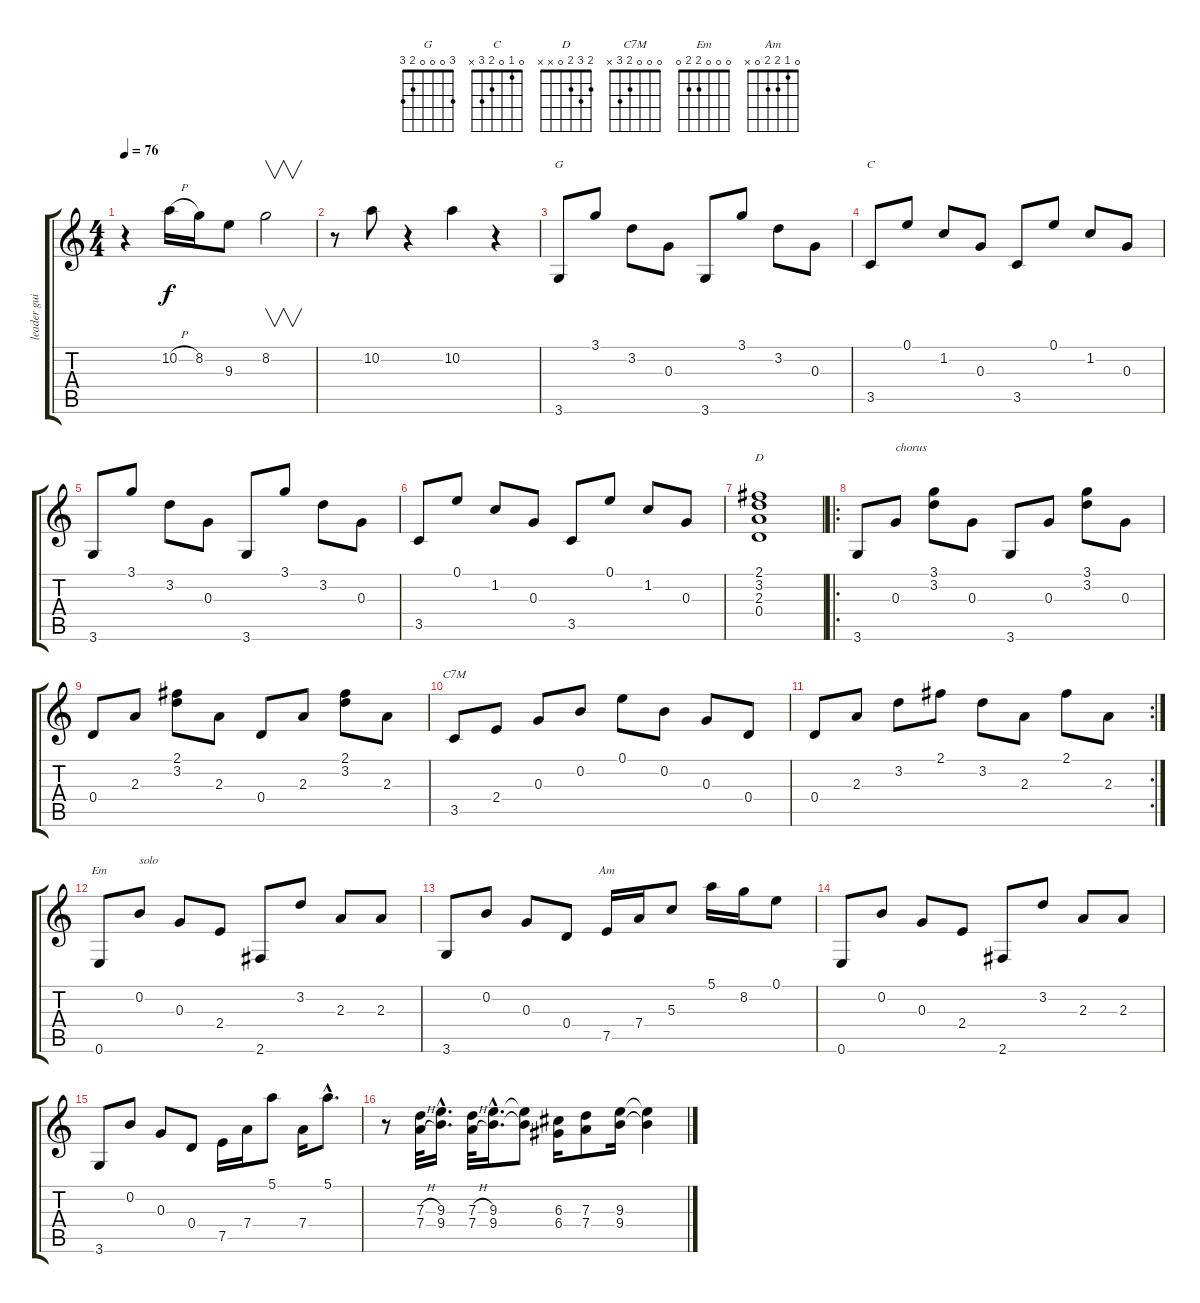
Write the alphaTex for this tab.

\track ("leader guitar " "leader gui") {instrument acousticguitarsteel}
\staff {score tabs}
\tuning (E4 B3 G3 D3 A2 E2) {hide}
\chord ("G" 3 0 0 0 2 3)
\chord ("C" 0 1 0 2 3 x)
\chord ("D" 2 3 2 0 x x)
\chord ("C7M" 0 0 0 2 3 x)
\chord ("Em" 0 0 0 2 2 0)
\chord ("Am" 0 1 2 2 0 x)
\ts (4 4)
\tempo 76
\clef g2
\ks c
r.4{dy f} 10.2{h}.16 8.2.16 9.3.8 8.2.2{v} |
r.8 10.2.8 r.4 10.2.4 r.4 |
3.6.8{ch "G"} 3.1.8 3.2.8 0.3.8 3.6.8 3.1.8 3.2.8 0.3.8 |
3.5.8{ch "C"} 0.1.8 1.2.8 0.3.8 3.5.8 0.1.8 1.2.8 0.3.8 |
3.6.8 3.1.8 3.2.8 0.3.8 3.6.8 3.1.8 3.2.8 0.3.8 |
3.5.8 0.1.8 1.2.8 0.3.8 3.5.8 0.1.8 1.2.8 0.3.8 |
(2.1 3.2 2.3 0.4).1{ch "D"} |
\ro
3.6.8 0.3.8{txt "chorus"} (3.1 3.2).8 0.3.8 3.6.8 0.3.8 (3.1 3.2).8 0.3.8 |
0.4.8 2.3.8 (2.1 3.2).8 2.3.8 0.4.8 2.3.8 (2.1 3.2).8 2.3.8 |
3.5.8{ch "C7M"} 2.4.8 0.3.8 0.2.8 0.1.8 0.2.8 0.3.8 0.4.8 |
\rc 2
0.4.8 2.3.8 3.2.8 2.1.8 3.2.8 2.3.8 2.1.8 2.3.8 |
0.6.8{ch "Em"} 0.2.8{txt "solo"} 0.3.8 2.4.8 2.6.8 3.2.8 2.3.8 2.3.8 |
3.6.8 0.2.8 0.3.8 0.4.8 7.5.16{ch "Am"} 7.4.16 5.3.8 5.1.16 8.2.16 0.1.8 |
0.6.8 0.2.8 0.3.8 2.4.8 2.6.8 3.2.8 2.3.8 2.3.8 |
3.6.8 0.2.8 0.3.8 0.4.8 7.5.16 7.4.16 5.1.8 7.4.16 5.1{hac}.8{d} |
r.8 (7.3{h} 7.4{h}).32 (9.3{hac} 9.4{hac}).16{d} (7.3{h} 7.4{h}).32 (9.3{hac} 9.4{hac}).16{d} (9.3{t} 9.4{t}).8 (6.3 6.4).16 (7.3 7.4).8 (9.3 9.4).16 (9.3{t} 9.4{t}).4
